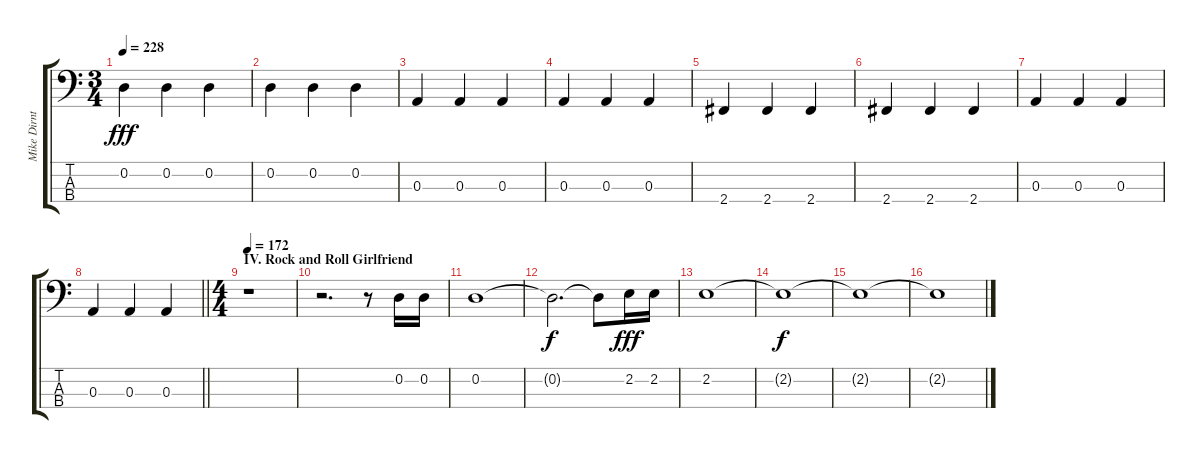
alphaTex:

\track ("Mike Dirnt" "Mike Dirnt") {instrument electricbasspick}
\staff {score tabs}
\tuning (G2 D2 A1 E1) {hide}
\ts (3 4)
\tempo 228
\clef f4
\ks c
0.2.4{dy fff} 0.2.4 0.2.4 |
0.2.4 0.2.4 0.2.4 |
0.3.4 0.3.4 0.3.4 |
0.3.4 0.3.4 0.3.4 |
2.4.4 2.4.4 2.4.4 |
2.4.4 2.4.4 2.4.4 |
0.3.4 0.3.4 0.3.4 |
\barLineRight lightlight
0.3.4 0.3.4 0.3.4 |
\ts (4 4)
\section ("" "IV. Rock and Roll Girlfriend")
\tempo 172
r.1 |
r.2{d} r.8 0.2.16 0.2.16 |
0.2.1 |
0.2{t}.2{d dy f} 0.2{t}.8 2.2.16{dy fff} 2.2.16 |
2.2.1 |
2.2{t}.1{dy f} |
2.2{t}.1 |
2.2{t}.1
